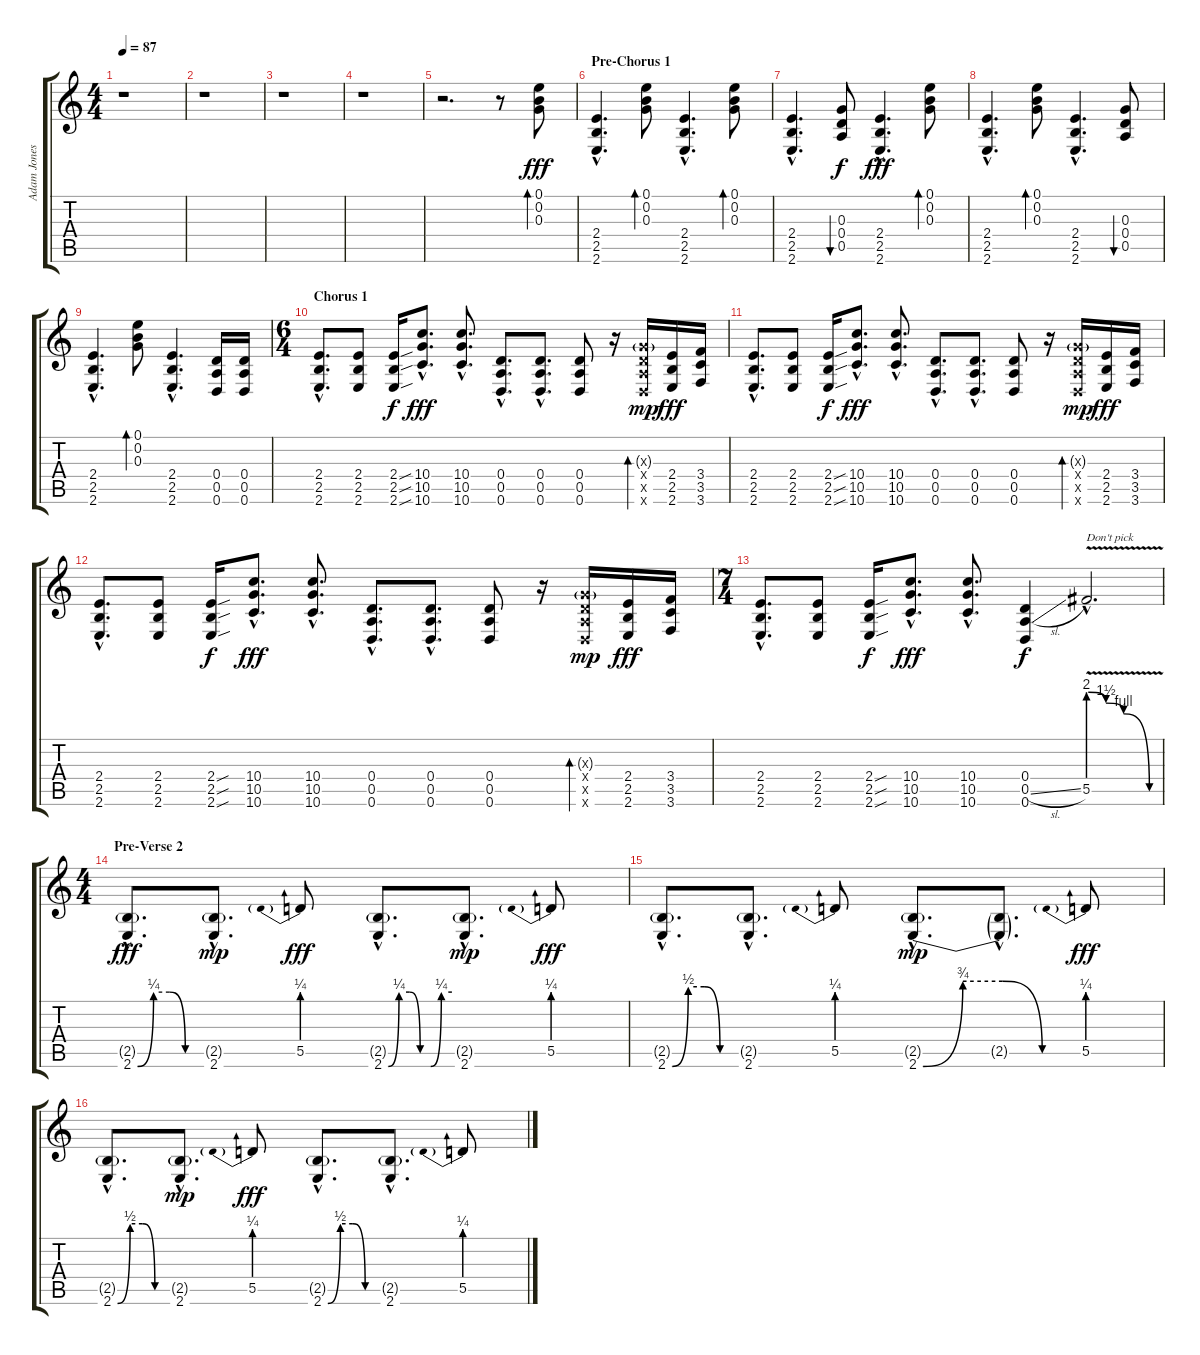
\track ("Adam Jones" "Adam Jones") {instrument distortionguitar}
\staff {score tabs}
\tuning (E4 B3 G3 D3 A2 D2) {hide}
\ts (4 4)
\tempo 87
\clef g2
\ks c
r.1{dy fff} |
r.1 |
r.1 |
r.1 |
r.2{d} r.8 (0.1 0.2 0.3).8{bd 30} |
\section ("" "Pre-Chorus 1")
(2.4{hac} 2.5{hac} 2.6{hac}).4{d} (0.1 0.2 0.3).8{bd 30} (2.4{hac} 2.5{hac} 2.6{hac}).4{d} (0.1 0.2 0.3).8{bd 30} |
(2.4{hac} 2.5{hac} 2.6{hac}).4{d} (0.3 0.4 0.5).8{bu 30 dy f} (2.4{hac} 2.5{hac} 2.6{hac}).4{d dy fff} (0.1 0.2 0.3).8{bd 60} |
(2.4{hac} 2.5{hac} 2.6{hac}).4{d} (0.1 0.2 0.3).8{bd 60} (2.4{hac} 2.5{hac} 2.6{hac}).4{d} (0.3 0.4 0.5).8{bu 60} |
(2.4{hac} 2.5{hac} 2.6{hac}).4{d} (0.1 0.2 0.3).8{bd 60} (2.4{hac} 2.5{hac} 2.6{hac}).4{d} (0.4 0.5 0.6).16 (0.4 0.5 0.6).16 |
\ts (6 4)
\section ("" "Chorus 1")
(2.4{hac} 2.5{hac} 2.6{hac}).8{d} (2.4 2.5 2.6).8 (2.4{sou} 2.5{sou} 2.6{sou}).16{dy f} (10.4{hac} 10.5{hac} 10.6{hac}).8{d dy fff} (10.4{hac} 10.5{hac} 10.6{hac}).8{d} (0.4{hac} 0.5{hac} 0.6{hac}).8{d} (0.4{hac} 0.5{hac} 0.6{hac}).8{d} (0.4 0.5 0.6).8 r.16 (0.3{g x} 0.4{x} 0.5{x} 0.6{x}).16{bd 30 dy mp} (2.4 2.5 2.6).16{dy fff} (3.4 3.5 3.6).16 |
(2.4{hac} 2.5{hac} 2.6{hac}).8{d} (2.4 2.5 2.6).8 (2.4{sou} 2.5{sou} 2.6{sou}).16{dy f} (10.4{hac} 10.5{hac} 10.6{hac}).8{d dy fff} (10.4{hac} 10.5{hac} 10.6{hac}).8{d} (0.4{hac} 0.5{hac} 0.6{hac}).8{d} (0.4{hac} 0.5{hac} 0.6{hac}).8{d} (0.4 0.5 0.6).8 r.16 (0.3{g x} 0.4{x} 0.5{x} 0.6{x}).16{bd 30 dy mp} (2.4 2.5 2.6).16{dy fff} (3.4 3.5 3.6).16 |
(2.4{hac} 2.5{hac} 2.6{hac}).8{d} (2.4 2.5 2.6).8 (2.4{sou} 2.5{sou} 2.6{sou}).16{dy f} (10.4{hac} 10.5{hac} 10.6{hac}).8{d dy fff} (10.4{hac} 10.5{hac} 10.6{hac}).8{d} (0.4{hac} 0.5{hac} 0.6{hac}).8{d} (0.4{hac} 0.5{hac} 0.6{hac}).8{d} (0.4 0.5 0.6).8 r.16 (0.3{g x} 0.4{x} 0.5{x} 0.6{x}).16{bd 30 dy mp} (2.4 2.5 2.6).16{dy fff} (3.4 3.5 3.6).16 |
\ts (7 4)
(2.4{hac} 2.5{hac} 2.6{hac}).8{d} (2.4 2.5 2.6).8 (2.4{sou} 2.5{sou} 2.6{sou}).16{dy f} (10.4{hac} 10.5{hac} 10.6{hac}).8{d dy fff} (10.4{hac} 10.5{hac} 10.6{hac}).8{d} (0.4 0.5{sl} 0.6).4{dy f} 5.5{be (custom 0 8 15 6 30 4 52 0 60 0) v hac}.2{d txt "Don't pick"} |
\ts (4 4)
\section ("" "Pre-Verse 2")
(2.5{g hac} 2.6{be (custom 0 0 15 1 30 1 45 0 60 0) hac}).8{d dy fff} (2.5{g hac} 2.6{hac}).8{d dy mp} 5.5{be (prebend 0 1 60 1)}.8{dy fff} (2.5{g hac} 2.6{be (custom 0 0 10 1 20 1 30 0 40 0 50 1 60 1) hac}).8{d} (2.5{g hac} 2.6{hac}).8{d dy mp} 5.5{be (prebend 0 1 60 1)}.8{dy fff} |
(2.5{g hac} 2.6{be (custom 0 0 15 2 30 2 45 0 60 0) hac}).8{d} (2.5{g hac} 2.6{hac}).8{d} 5.5{be (prebend 0 1 60 1)}.8 (2.5{g hac} 2.6{be (custom 0 0 15 3 30 3 45 0 60 0) hac}).8{d dy mp} (2.5{g hac} 2.6{hac t}).8{d} 5.5{be (prebend 0 1 60 1)}.8{dy fff} |
(2.5{g hac} 2.6{be (custom 0 0 15 2 30 2 45 0 60 0) hac}).8{d} (2.5{g hac} 2.6{hac}).8{d dy mp} 5.5{be (prebend 0 1 60 1)}.8{dy fff} (2.5{g hac} 2.6{be (custom 0 0 15 2 30 2 45 0 60 0) hac}).8{d} (2.5{g hac} 2.6{hac}).8{d} 5.5{be (prebend 0 1 60 1)}.8
